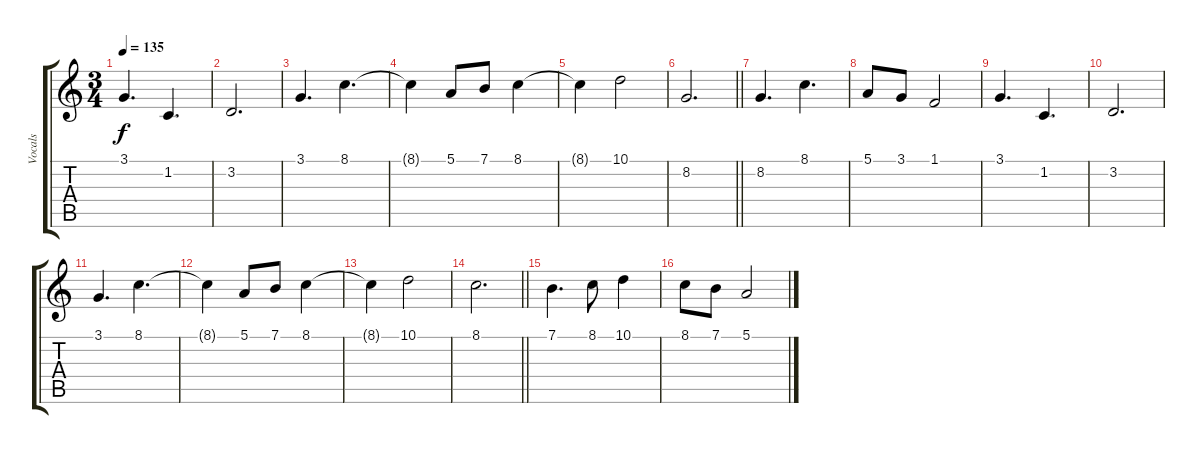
\track ("Vocals" "Vocals") {instrument clarinet}
\staff {score tabs}
\tuning (E4 B3 G3 D3 A2 E2) {hide}
\ts (3 4)
\tempo 135
\clef g2
\ks c
3.1.4{d dy f} 1.2.4{d} |
3.2.2{d} |
3.1.4{d} 8.1.4{d} |
8.1{t}.4 5.1.8 7.1.8 8.1.4 |
8.1{t}.4 10.1.2 |
\barLineRight lightlight
8.2.2{d} |
8.2.4{d} 8.1.4{d} |
5.1.8 3.1.8 1.1.2 |
3.1.4{d} 1.2.4{d} |
3.2.2{d} |
3.1.4{d} 8.1.4{d} |
8.1{t}.4 5.1.8 7.1.8 8.1.4 |
8.1{t}.4 10.1.2 |
\barLineRight lightlight
8.1.2{d} |
7.1.4{d} 8.1.8 10.1.4 |
8.1.8 7.1.8 5.1.2
